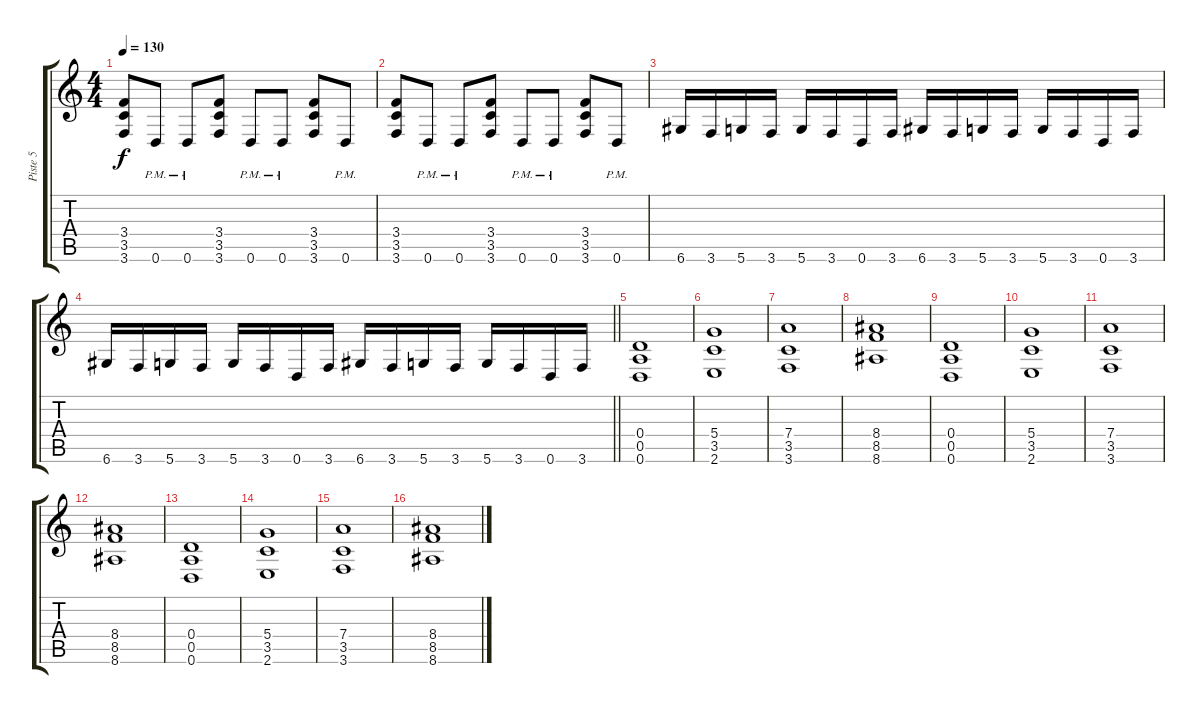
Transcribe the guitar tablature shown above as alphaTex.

\track ("Piste 5" "Piste 5") {instrument overdrivenguitar}
\staff {score tabs}
\tuning (E4 B3 G3 D3 A2 D2) {hide}
\ts (4 4)
\tempo 130
\clef g2
\ks c
(3.4 3.5 3.6).8{dy f} 0.6{pm}.8 0.6{pm}.8 (3.4 3.5 3.6).8 0.6{pm}.8 0.6{pm}.8 (3.4 3.5 3.6).8 0.6{pm}.8 |
(3.4 3.5 3.6).8 0.6{pm}.8 0.6{pm}.8 (3.4 3.5 3.6).8 0.6{pm}.8 0.6{pm}.8 (3.4 3.5 3.6).8 0.6{pm}.8 |
6.6.16 3.6.16 5.6.16 3.6.16 5.6.16 3.6.16 0.6.16 3.6.16 6.6.16 3.6.16 5.6.16 3.6.16 5.6.16 3.6.16 0.6.16 3.6.16 |
\barLineRight lightlight
6.6.16 3.6.16 5.6.16 3.6.16 5.6.16 3.6.16 0.6.16 3.6.16 6.6.16 3.6.16 5.6.16 3.6.16 5.6.16 3.6.16 0.6.16 3.6.16 |
(0.4 0.5 0.6).1 |
(5.4 3.5 2.6).1 |
(7.4 3.5 3.6).1 |
(8.4 8.5 8.6).1 |
(0.4 0.5 0.6).1 |
(5.4 3.5 2.6).1 |
(7.4 3.5 3.6).1 |
(8.4 8.5 8.6).1 |
(0.4 0.5 0.6).1 |
(5.4 3.5 2.6).1 |
(7.4 3.5 3.6).1 |
(8.4 8.5 8.6).1
